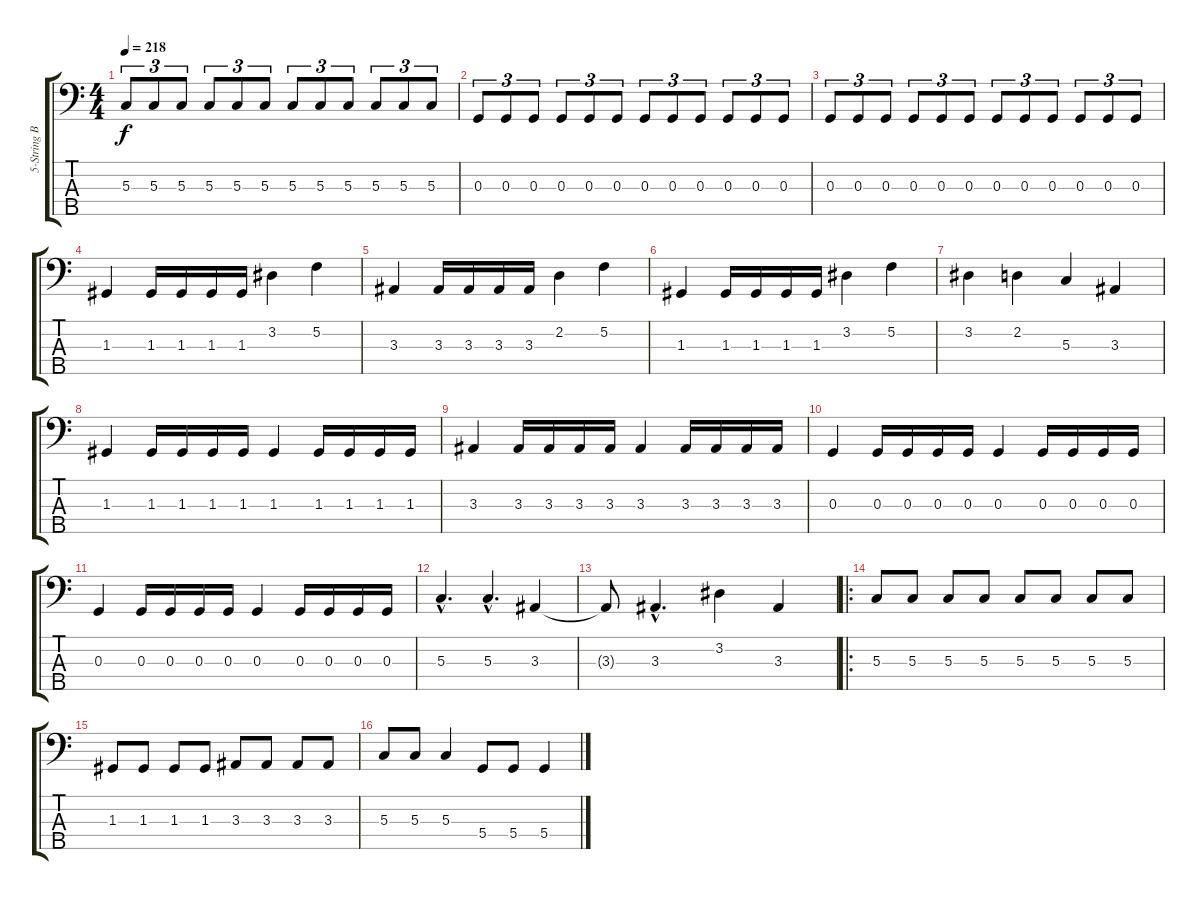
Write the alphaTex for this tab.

\track ("5-String Bass" "5-String B") {instrument electricbasspick}
\staff {score tabs}
\tuning (F2 C2 G1 D1 A0) {hide}
\ts (4 4)
\tempo 218
\clef f4
\ks c
5.3.8{tu (3 2) dy f} 5.3.8{tu (3 2)} 5.3.8{tu (3 2)} 5.3.8{tu (3 2)} 5.3.8{tu (3 2)} 5.3.8{tu (3 2)} 5.3.8{tu (3 2)} 5.3.8{tu (3 2)} 5.3.8{tu (3 2)} 5.3.8{tu (3 2)} 5.3.8{tu (3 2)} 5.3.8{tu (3 2)} |
0.3.8{tu (3 2)} 0.3.8{tu (3 2)} 0.3.8{tu (3 2)} 0.3.8{tu (3 2)} 0.3.8{tu (3 2)} 0.3.8{tu (3 2)} 0.3.8{tu (3 2)} 0.3.8{tu (3 2)} 0.3.8{tu (3 2)} 0.3.8{tu (3 2)} 0.3.8{tu (3 2)} 0.3.8{tu (3 2)} |
0.3.8{tu (3 2)} 0.3.8{tu (3 2)} 0.3.8{tu (3 2)} 0.3.8{tu (3 2)} 0.3.8{tu (3 2)} 0.3.8{tu (3 2)} 0.3.8{tu (3 2)} 0.3.8{tu (3 2)} 0.3.8{tu (3 2)} 0.3.8{tu (3 2)} 0.3.8{tu (3 2)} 0.3.8{tu (3 2)} |
1.3.4 1.3.16 1.3.16 1.3.16 1.3.16 3.2.4 5.2.4 |
3.3.4 3.3.16 3.3.16 3.3.16 3.3.16 2.2.4 5.2.4 |
1.3.4 1.3.16 1.3.16 1.3.16 1.3.16 3.2.4 5.2.4 |
3.2.4 2.2.4 5.3.4 3.3.4 |
1.3.4 1.3.16 1.3.16 1.3.16 1.3.16 1.3.4 1.3.16 1.3.16 1.3.16 1.3.16 |
3.3.4 3.3.16 3.3.16 3.3.16 3.3.16 3.3.4 3.3.16 3.3.16 3.3.16 3.3.16 |
0.3.4 0.3.16 0.3.16 0.3.16 0.3.16 0.3.4 0.3.16 0.3.16 0.3.16 0.3.16 |
0.3.4 0.3.16 0.3.16 0.3.16 0.3.16 0.3.4 0.3.16 0.3.16 0.3.16 0.3.16 |
5.3{hac}.4{d} 5.3{hac}.4{d} 3.3.4 |
3.3{t}.8 3.3{hac}.4{d} 3.2.4 3.3.4 |
\ro
5.3.8 5.3.8 5.3.8 5.3.8 5.3.8 5.3.8 5.3.8 5.3.8 |
1.3.8 1.3.8 1.3.8 1.3.8 3.3.8 3.3.8 3.3.8 3.3.8 |
5.3.8 5.3.8 5.3.4 5.4.8 5.4.8 5.4.4
